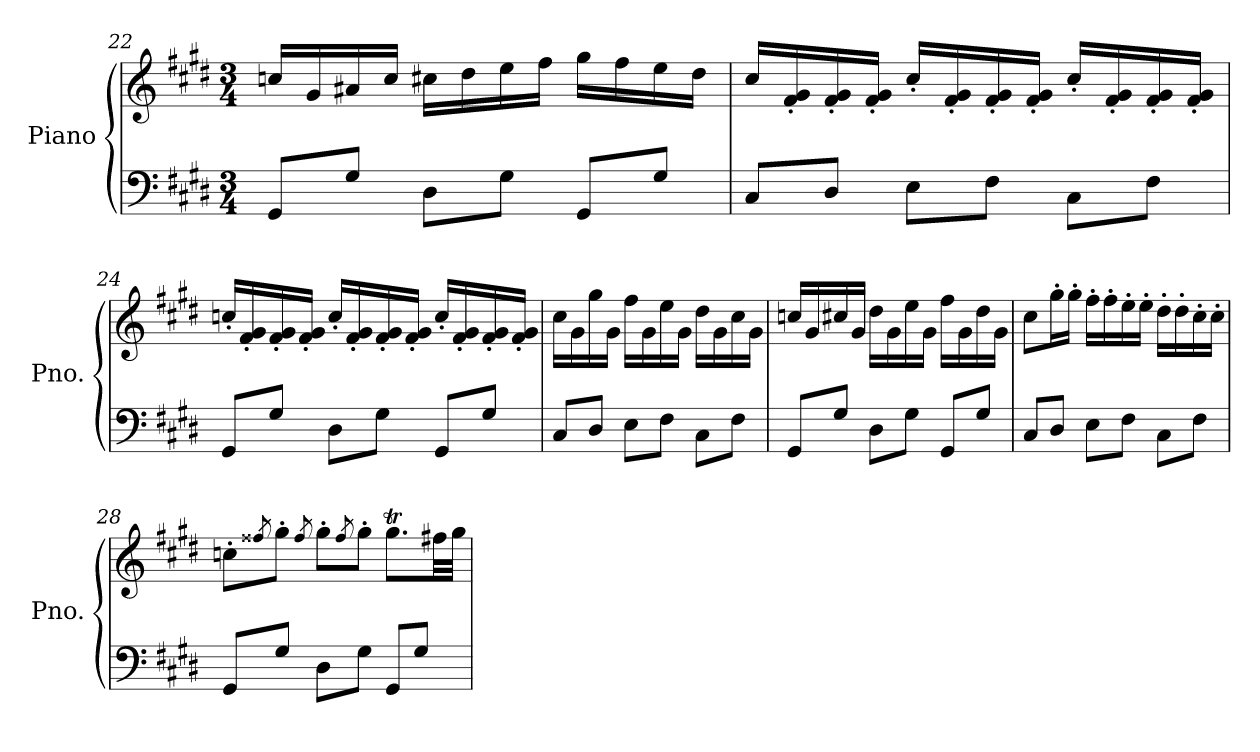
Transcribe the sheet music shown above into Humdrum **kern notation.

**kern	**kern
*part1	*part1
*staff2	*staff1
*I"Piano	*
*I'Pno.	*
*clefF4	*clefG2
*k[f#c#g#d#]	*k[f#c#g#d#]
*M3/4	*M3/4
=22	=22
8GG#/L	16ccn/LL
.	16g#/
8G#/J	16a#X/
.	16cc/JJ
8D#\L	16cc#X\LL
.	16dd#\
8G#\J	16ee\
.	16ff#\JJ
8GG#/L	16gg#\LL
.	16ff#\
8G#/J	16ee\
.	16dd#\JJ
!!LO:LB:g=z
=23	=23
8C#/L	16cc#/LL
.	16f#/' 16g#/'
8D#/J	16f#/' 16g#/'
.	16f#/' 16g#/'JJ
8E\L	16cc#'/LL
.	16f#/' 16g#/'
8F#\J	16f#/' 16g#/'
.	16f#/' 16g#/'JJ
8C#\L	16cc#'/LL
.	16f#/' 16g#/'
8F#\J	16f#/' 16g#/'
.	16f#/' 16g#/'JJ
=24	=24
8GG#/L	16ccn'/LL
.	16f#/' 16g#/'
8G#/J	16f#/' 16g#/'
.	16f#/' 16g#/'JJ
8D#\L	16cc'/LL
.	16f#/' 16g#/'
8G#\J	16f#/' 16g#/'
.	16f#/' 16g#/'JJ
8GG#/L	16cc'/LL
.	16f#/' 16g#/'
8G#/J	16f#/' 16g#/'
.	16f#/' 16g#/'JJ
!!LO:LB:g=z
=25	=25
8C#/L	16cc#\LL
.	16g#\
8D#/J	16gg#\
.	16g#\JJ
8E\L	16ff#\LL
.	16g#\
8F#\J	16ee\
.	16g#\JJ
8C#\L	16dd#\LL
.	16g#\
8F#\J	16cc#\
.	16g#\JJ
=26	=26
8GG#/L	16ccn/LL
.	16g#/
8G#/J	16cc#X/
.	16g#/JJ
8D#\L	16dd#\LL
.	16g#\
8G#\J	16ee\
.	16g#\JJ
8GG#/L	16ff#\LL
.	16g#\
8G#/J	16dd#\
.	16g#\JJ
=27	=27
8C#/L	8cc#\L
8D#/J	16gg#'\L
.	16gg#'\JJ
8E\L	16ff#'\LL
.	16ff#'\
8F#\J	16ee'\
.	16ee'\JJ
8C#\L	16dd#'\LL
.	16dd#'\
8F#\J	16cc#'\
.	16cc#'\JJ
!!LO:LB:g=z
=28	=28
8GG#/L	8ccn'\L
.	8qff##X/
8G#/J	8gg#'\J
.	8qff##/
8D#\L	8gg#'\L
.	8qff##/
8G#\J	8gg#'\J
8GG#/L	8.gg#t\L
8G#/J	.
.	32ff#X\LL
.	32gg#\JJJ
=	=
*-	*-
